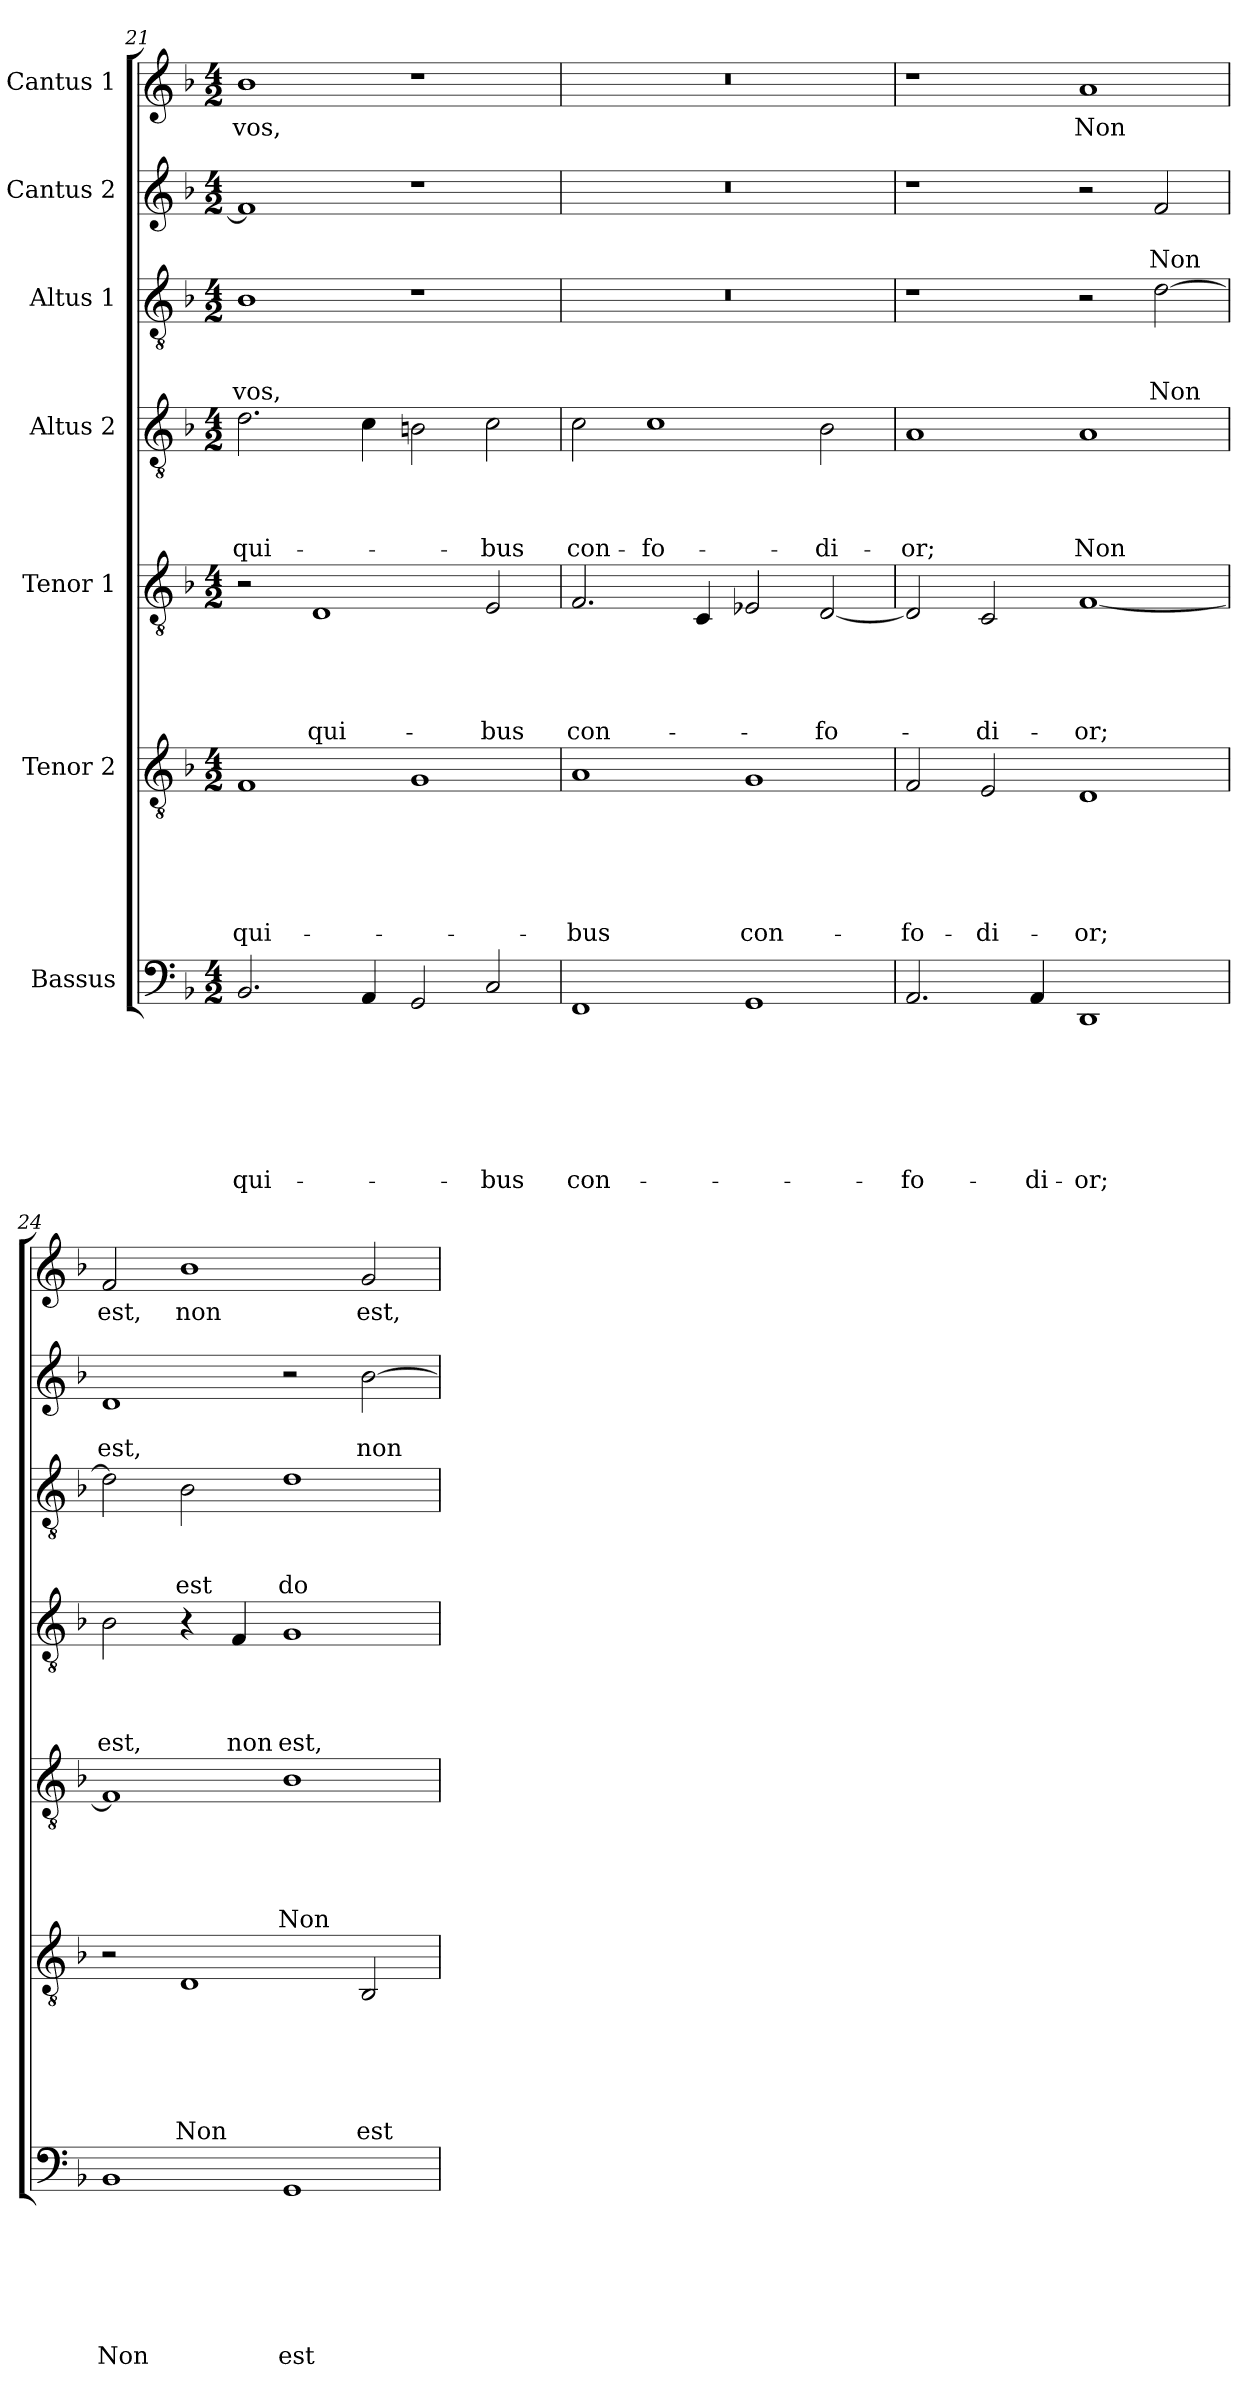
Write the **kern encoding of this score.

**kern	**text	**text	**text	**text	**text	**text	**text	**kern	**text	**text	**text	**text	**text	**text	**kern	**text	**text	**text	**text	**text	**kern	**text	**text	**text	**text	**kern	**text	**text	**text	**kern	**text	**text	**kern	**text
*part7	*part7	*part7	*part7	*part7	*part7	*part7	*part7	*part6	*part6	*part6	*part6	*part6	*part6	*part6	*part5	*part5	*part5	*part5	*part5	*part5	*part4	*part4	*part4	*part4	*part4	*part3	*part3	*part3	*part3	*part2	*part2	*part2	*part1	*part1
*staff7	*staff7	*staff7	*staff7	*staff7	*staff7	*staff7	*staff7	*staff6	*staff6	*staff6	*staff6	*staff6	*staff6	*staff6	*staff5	*staff5	*staff5	*staff5	*staff5	*staff5	*staff4	*staff4	*staff4	*staff4	*staff4	*staff3	*staff3	*staff3	*staff3	*staff2	*staff2	*staff2	*staff1	*staff1
*I"Bassus	*	*	*	*	*	*	*	*I"Tenor 2	*	*	*	*	*	*	*I"Tenor 1	*	*	*	*	*	*I"Altus 2	*	*	*	*	*I"Altus 1	*	*	*	*I"Cantus 2	*	*	*I"Cantus 1	*
!!LO:PB:g=z
*clefF4	*	*	*	*	*	*	*	*clefGv2	*	*	*	*	*	*	*clefGv2	*	*	*	*	*	*clefGv2	*	*	*	*	*clefGv2	*	*	*	*clefG2	*	*	*clefG2	*
*k[b-]	*	*	*	*	*	*	*	*k[b-]	*	*	*	*	*	*	*k[b-]	*	*	*	*	*	*k[b-]	*	*	*	*	*k[b-]	*	*	*	*k[b-]	*	*	*k[b-]	*
*d:	*	*	*	*	*	*	*	*d:	*	*	*	*	*	*	*d:	*	*	*	*	*	*d:	*	*	*	*	*d:	*	*	*	*d:	*	*	*d:	*
*M4/2	*	*	*	*	*	*	*	*M4/2	*	*	*	*	*	*	*M4/2	*	*	*	*	*	*M4/2	*	*	*	*	*M4/2	*	*	*	*M4/2	*	*	*M4/2	*
=21	=21	=21	=21	=21	=21	=21	=21	=21	=21	=21	=21	=21	=21	=21	=21	=21	=21	=21	=21	=21	=21	=21	=21	=21	=21	=21	=21	=21	=21	=21	=21	=21	=21	=21
!	!	!	!	!	!	!	!LO:LY:b	!	!	!	!	!	!	!LO:LY:b	!	!	!	!	!	!	!	!	!	!	!LO:LY:b	!	!	!	!LO:LY:b	!	!	!	!	!LO:LY:b
2.BB-/	.	.	.	.	.	.	qui-	1F	.	.	.	.	.	qui-	2r	.	.	.	.	.	2.d\	.	.	.	qui-	1B-	.	.	-vos,	1f]	.	.	1b-	-vos,
!	!	!	!	!	!	!	!	!	!	!	!	!	!	!	!	!	!	!	!	!LO:LY:b	!	!	!	!	!	!	!	!	!	!	!	!	!	!
.	.	.	.	.	.	.	.	.	.	.	.	.	.	.	1D	.	.	.	.	qui-	.	.	.	.	.	.	.	.	.	.	.	.	.	.
4AA/	.	.	.	.	.	.	.	.	.	.	.	.	.	.	.	.	.	.	.	.	4c\	.	.	.	.	.	.	.	.	.	.	.	.	.
2GG/	.	.	.	.	.	.	.	1G	.	.	.	.	.	.	.	.	.	.	.	.	2Bn\	.	.	.	.	1r	.	.	.	1r	.	.	1r	.
!	!	!	!	!	!	!	!LO:LY:b	!	!	!	!	!	!	!	!	!	!	!	!	!LO:LY:b	!	!	!	!	!LO:LY:b	!	!	!	!	!	!	!	!	!
2C/	.	.	.	.	.	.	-bus	.	.	.	.	.	.	.	2E/	.	.	.	.	-bus	2c\	.	.	.	-bus	.	.	.	.	.	.	.	.	.
=22	=22	=22	=22	=22	=22	=22	=22	=22	=22	=22	=22	=22	=22	=22	=22	=22	=22	=22	=22	=22	=22	=22	=22	=22	=22	=22	=22	=22	=22	=22	=22	=22	=22	=22
!	!	!	!	!	!	!	!LO:LY:b	!	!	!	!	!	!	!LO:LY:b	!	!	!	!	!	!LO:LY:b	!	!	!	!	!LO:LY:b	!	!	!	!	!	!	!	!	!
1FF	.	.	.	.	.	.	con-	1A	.	.	.	.	.	-bus	2.F/	.	.	.	.	con-	2c\	.	.	.	con-	0r	.	.	.	0r	.	.	0r	.
!	!	!	!	!	!	!	!	!	!	!	!	!	!	!	!	!	!	!	!	!	!	!	!	!	!LO:LY:b	!	!	!	!	!	!	!	!	!
.	.	.	.	.	.	.	.	.	.	.	.	.	.	.	.	.	.	.	.	.	1c	.	.	.	-fo-	.	.	.	.	.	.	.	.	.
.	.	.	.	.	.	.	.	.	.	.	.	.	.	.	4C/	.	.	.	.	.	.	.	.	.	.	.	.	.	.	.	.	.	.	.
!	!	!	!	!	!	!	!	!	!	!	!	!	!	!LO:LY:b	!	!	!	!	!	!	!	!	!	!	!	!	!	!	!	!	!	!	!	!
1GG	.	.	.	.	.	.	.	1G	.	.	.	.	.	con-	2E-X/	.	.	.	.	.	.	.	.	.	.	.	.	.	.	.	.	.	.	.
!	!	!	!	!	!	!	!	!	!	!	!	!	!	!	!	!	!	!	!	!LO:LY:b	!	!	!	!	!LO:LY:b	!	!	!	!	!	!	!	!	!
.	.	.	.	.	.	.	.	.	.	.	.	.	.	.	[2D/	.	.	.	.	-fo-	2B-\	.	.	.	-di-	.	.	.	.	.	.	.	.	.
=23	=23	=23	=23	=23	=23	=23	=23	=23	=23	=23	=23	=23	=23	=23	=23	=23	=23	=23	=23	=23	=23	=23	=23	=23	=23	=23	=23	=23	=23	=23	=23	=23	=23	=23
!	!	!	!	!	!	!	!LO:LY:b	!	!	!	!	!	!	!LO:LY:b	!	!	!	!	!	!	!	!	!	!	!LO:LY:b	!	!	!	!	!	!	!	!	!
2.AA/	.	.	.	.	.	.	-fo-	2F/	.	.	.	.	.	-fo-	2D/]	.	.	.	.	.	1A	.	.	.	-or;	1r	.	.	.	1r	.	.	1r	.
!	!	!	!	!	!	!	!	!	!	!	!	!	!	!LO:LY:b	!	!	!	!	!	!LO:LY:b	!	!	!	!	!	!	!	!	!	!	!	!	!	!
.	.	.	.	.	.	.	.	2E/	.	.	.	.	.	-di-	2C/	.	.	.	.	-di-	.	.	.	.	.	.	.	.	.	.	.	.	.	.
!	!	!	!	!	!	!	!LO:LY:b	!	!	!	!	!	!	!	!	!	!	!	!	!	!	!	!	!	!	!	!	!	!	!	!	!	!	!
4AA/	.	.	.	.	.	.	-di-	.	.	.	.	.	.	.	.	.	.	.	.	.	.	.	.	.	.	.	.	.	.	.	.	.	.	.
!	!	!	!	!	!	!	!LO:LY:b	!	!	!	!	!	!	!LO:LY:b	!	!	!	!	!	!LO:LY:b	!	!	!	!	!LO:LY:b	!	!	!	!	!	!	!	!	!LO:LY:b
1DD	.	.	.	.	.	.	-or;	1D	.	.	.	.	.	-or;	[1F	.	.	.	.	-or;	1A	.	.	.	Non	2r	.	.	.	2r	.	.	1a	Non
!	!	!	!	!	!	!	!	!	!	!	!	!	!	!	!	!	!	!	!	!	!	!	!	!	!	!	!	!	!LO:LY:b	!	!	!LO:LY:b	!	!
.	.	.	.	.	.	.	.	.	.	.	.	.	.	.	.	.	.	.	.	.	.	.	.	.	.	[2d\	.	.	Non	2f/	.	Non	.	.
=24	=24	=24	=24	=24	=24	=24	=24	=24	=24	=24	=24	=24	=24	=24	=24	=24	=24	=24	=24	=24	=24	=24	=24	=24	=24	=24	=24	=24	=24	=24	=24	=24	=24	=24
!	!	!	!	!	!	!	!LO:LY:b	!	!	!	!	!	!	!	!	!	!	!	!	!	!	!	!	!	!LO:LY:b	!	!	!	!	!	!	!LO:LY:b	!	!LO:LY:b
1BB-	.	.	.	.	.	.	Non	2r	.	.	.	.	.	.	1F]	.	.	.	.	.	2B-\	.	.	.	est,	2d\]	.	.	.	1d	.	est,	2f/	est,
!	!	!	!	!	!	!	!	!	!	!	!	!	!	!LO:LY:b	!	!	!	!	!	!	!	!	!	!	!	!	!	!	!LO:LY:b	!	!	!	!	!LO:LY:b
.	.	.	.	.	.	.	.	1D	.	.	.	.	.	Non	.	.	.	.	.	.	4r	.	.	.	.	2B-\	.	.	est	.	.	.	1b-	non
!	!	!	!	!	!	!	!	!	!	!	!	!	!	!	!	!	!	!	!	!	!	!	!	!	!LO:LY:b	!	!	!	!	!	!	!	!	!
.	.	.	.	.	.	.	.	.	.	.	.	.	.	.	.	.	.	.	.	.	4F/	.	.	.	non	.	.	.	.	.	.	.	.	.
!	!	!	!	!	!	!	!LO:LY:b	!	!	!	!	!	!	!	!	!	!	!	!	!LO:LY:b	!	!	!	!	!LO:LY:b	!	!	!	!LO:LY:b	!	!	!	!	!
1GG	.	.	.	.	.	.	est	.	.	.	.	.	.	.	1B-	.	.	.	.	Non	1G	.	.	.	est,	1d	.	.	do-	2r	.	.	.	.
!	!	!	!	!	!	!	!	!	!	!	!	!	!	!LO:LY:b	!	!	!	!	!	!	!	!	!	!	!	!	!	!	!	!	!	!LO:LY:b	!	!LO:LY:b
.	.	.	.	.	.	.	.	2BB-/	.	.	.	.	.	est	.	.	.	.	.	.	.	.	.	.	.	.	.	.	.	[2b-\	.	non	2g/	est,
=	=	=	=	=	=	=	=	=	=	=	=	=	=	=	=	=	=	=	=	=	=	=	=	=	=	=	=	=	=	=	=	=	=	=
*-	*-	*-	*-	*-	*-	*-	*-	*-	*-	*-	*-	*-	*-	*-	*-	*-	*-	*-	*-	*-	*-	*-	*-	*-	*-	*-	*-	*-	*-	*-	*-	*-	*-	*-
